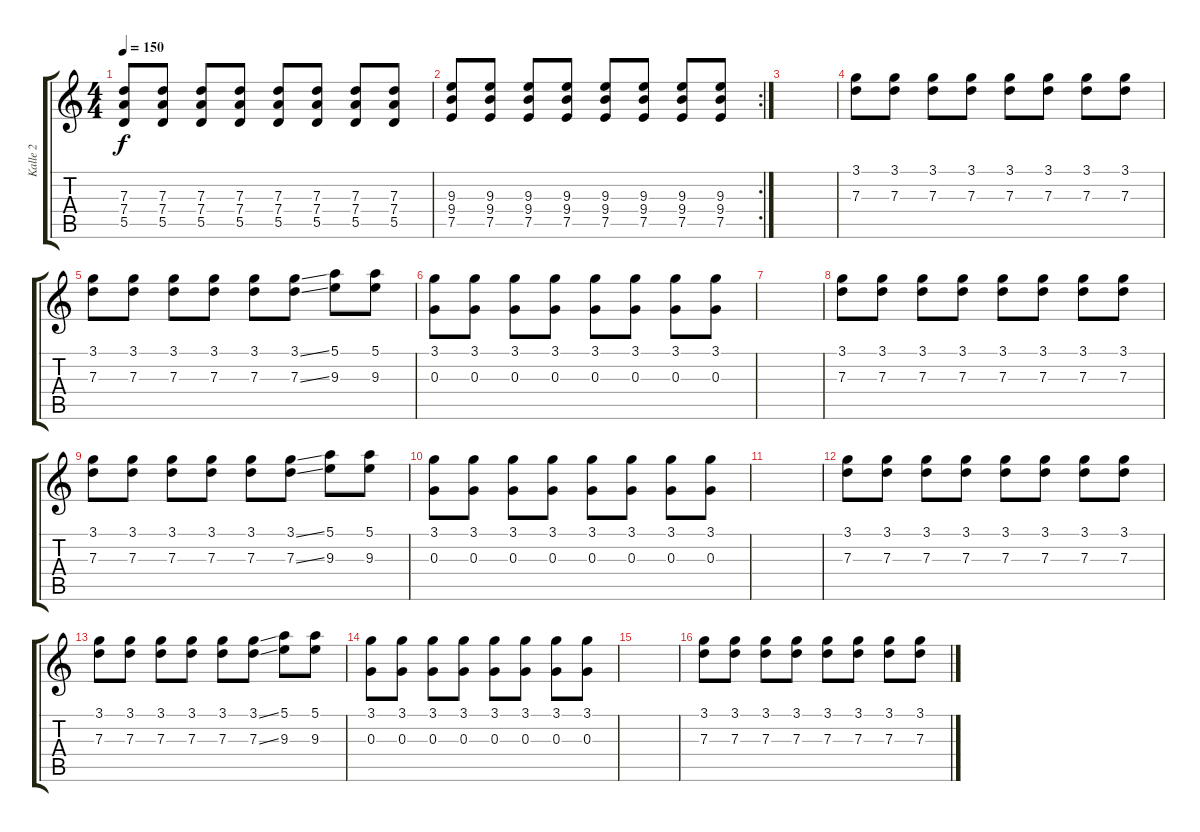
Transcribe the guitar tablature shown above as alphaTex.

\track ("Kalle 2" "Kalle 2") {instrument overdrivenguitar}
\staff {score tabs}
\tuning (E4 B3 G3 D3 A2 E2) {hide}
\ts (4 4)
\tempo 150
\clef g2
\ks c
(7.3 7.4 5.5).8{dy f} (7.3 7.4 5.5).8 (7.3 7.4 5.5).8 (7.3 7.4 5.5).8 (7.3 7.4 5.5).8 (7.3 7.4 5.5).8 (7.3 7.4 5.5).8 (7.3 7.4 5.5).8 |
\rc 2
(9.3 9.4 7.5).8 (9.3 9.4 7.5).8 (9.3 9.4 7.5).8 (9.3 9.4 7.5).8 (9.3 9.4 7.5).8 (9.3 9.4 7.5).8 (9.3 9.4 7.5).8 (9.3 9.4 7.5).8 |
|
(3.1 7.3).8{volume 10 instrument overdrivenguitar} (3.1 7.3).8 (3.1 7.3).8 (3.1 7.3).8 (3.1 7.3).8 (3.1 7.3).8 (3.1 7.3).8 (3.1 7.3).8 |
(3.1 7.3).8 (3.1 7.3).8 (3.1 7.3).8 (3.1 7.3).8 (3.1 7.3).8 (3.1{ss} 7.3{ss}).8 (5.1 9.3).8 (5.1 9.3).8 |
(3.1 0.3).8 (3.1 0.3).8 (3.1 0.3).8 (3.1 0.3).8 (3.1 0.3).8 (3.1 0.3).8 (3.1 0.3).8 (3.1 0.3).8 |
|
(3.1 7.3).8 (3.1 7.3).8 (3.1 7.3).8 (3.1 7.3).8 (3.1 7.3).8 (3.1 7.3).8 (3.1 7.3).8 (3.1 7.3).8 |
(3.1 7.3).8 (3.1 7.3).8 (3.1 7.3).8 (3.1 7.3).8 (3.1 7.3).8 (3.1{ss} 7.3{ss}).8 (5.1 9.3).8 (5.1 9.3).8 |
(3.1 0.3).8 (3.1 0.3).8 (3.1 0.3).8 (3.1 0.3).8 (3.1 0.3).8 (3.1 0.3).8 (3.1 0.3).8 (3.1 0.3).8 |
|
(3.1 7.3).8 (3.1 7.3).8 (3.1 7.3).8 (3.1 7.3).8 (3.1 7.3).8 (3.1 7.3).8 (3.1 7.3).8 (3.1 7.3).8 |
(3.1 7.3).8 (3.1 7.3).8 (3.1 7.3).8 (3.1 7.3).8 (3.1 7.3).8 (3.1{ss} 7.3{ss}).8 (5.1 9.3).8 (5.1 9.3).8 |
(3.1 0.3).8 (3.1 0.3).8 (3.1 0.3).8 (3.1 0.3).8 (3.1 0.3).8 (3.1 0.3).8 (3.1 0.3).8 (3.1 0.3).8 |
|
(3.1 7.3).8 (3.1 7.3).8 (3.1 7.3).8 (3.1 7.3).8 (3.1 7.3).8 (3.1 7.3).8 (3.1 7.3).8 (3.1 7.3).8
